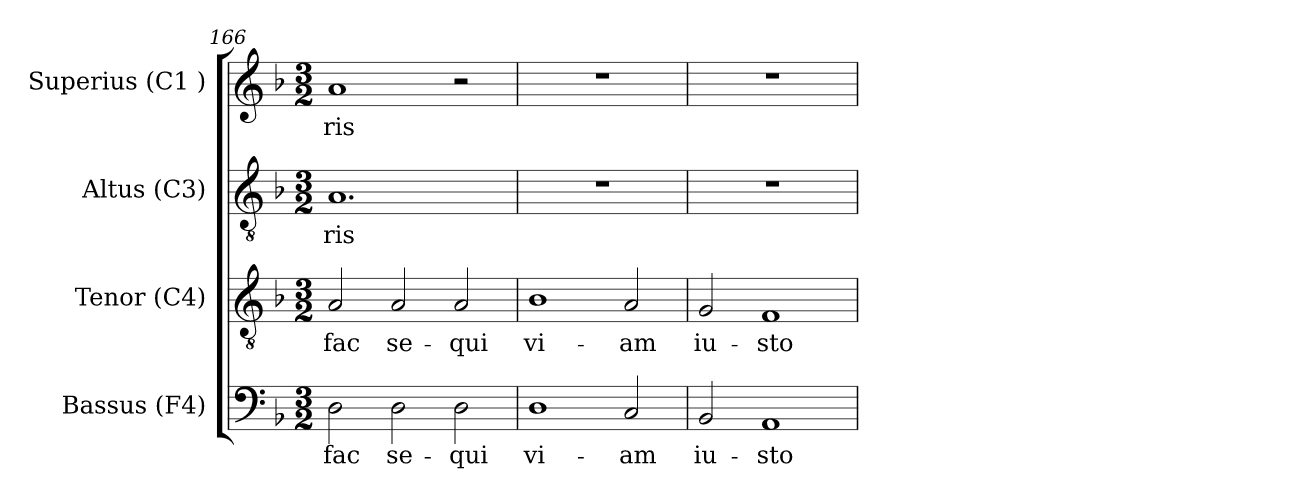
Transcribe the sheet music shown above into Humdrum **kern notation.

**kern	**text	**kern	**text	**kern	**text	**kern	**text
*part4	*part4	*part3	*part3	*part2	*part2	*part1	*part1
*staff4	*staff4	*staff3	*staff3	*staff2	*staff2	*staff1	*staff1
*I"Bassus (F4)	*	*I"Tenor (C4)	*	*I"Altus (C3)	*	*I"Superius (C1 )	*
*I'B.	*	*I'T.	*	*I'A.	*	*I'S.	*
*clefF4	*	*clefGv2	*	*clefGv2	*	*clefG2	*
*k[b-]	*	*k[b-]	*	*k[b-]	*	*k[b-]	*
*F:	*	*F:	*	*F:	*	*F:	*
*M3/2	*	*M3/2	*	*M3/2	*	*M3/2	*
=166	=166	=166	=166	=166	=166	=166	=166
!	!LO:LY:b:cj	!	!LO:LY:b:cj	!	!LO:LY:b:cj	!	!LO:LY:b:cj
2D\	fac	2A/	fac	1.A	-ris	1a	-ris
!	!LO:LY:b:cj	!	!LO:LY:b:cj	!	!	!	!
2D\	se-	2A/	se-	.	.	.	.
!	!LO:LY:b:cj	!	!LO:LY:b:cj	!	!	!	!
2D\	-qui	2A/	-qui	.	.	2r	.
=167	=167	=167	=167	=167	=167	=167	=167
!	!LO:LY:b:cj	!	!LO:LY:b:cj	!	!	!	!
1D	vi-	1B-	vi-	1.r	.	1.r	.
!	!LO:LY:b:cj	!	!LO:LY:b:cj	!	!	!	!
2C/	-am	2A/	-am	.	.	.	.
=168	=168	=168	=168	=168	=168	=168	=168
!	!LO:LY:b:cj	!	!LO:LY:b:cj	!	!	!	!
2BB-/	iu-	2G/	iu-	1.r	.	1.r	.
!	!LO:LY:b:cj	!	!LO:LY:b:cj	!	!	!	!
1AA	-sto-	1F	-sto-	.	.	.	.
=	=	=	=	=	=	=	=
*-	*-	*-	*-	*-	*-	*-	*-
